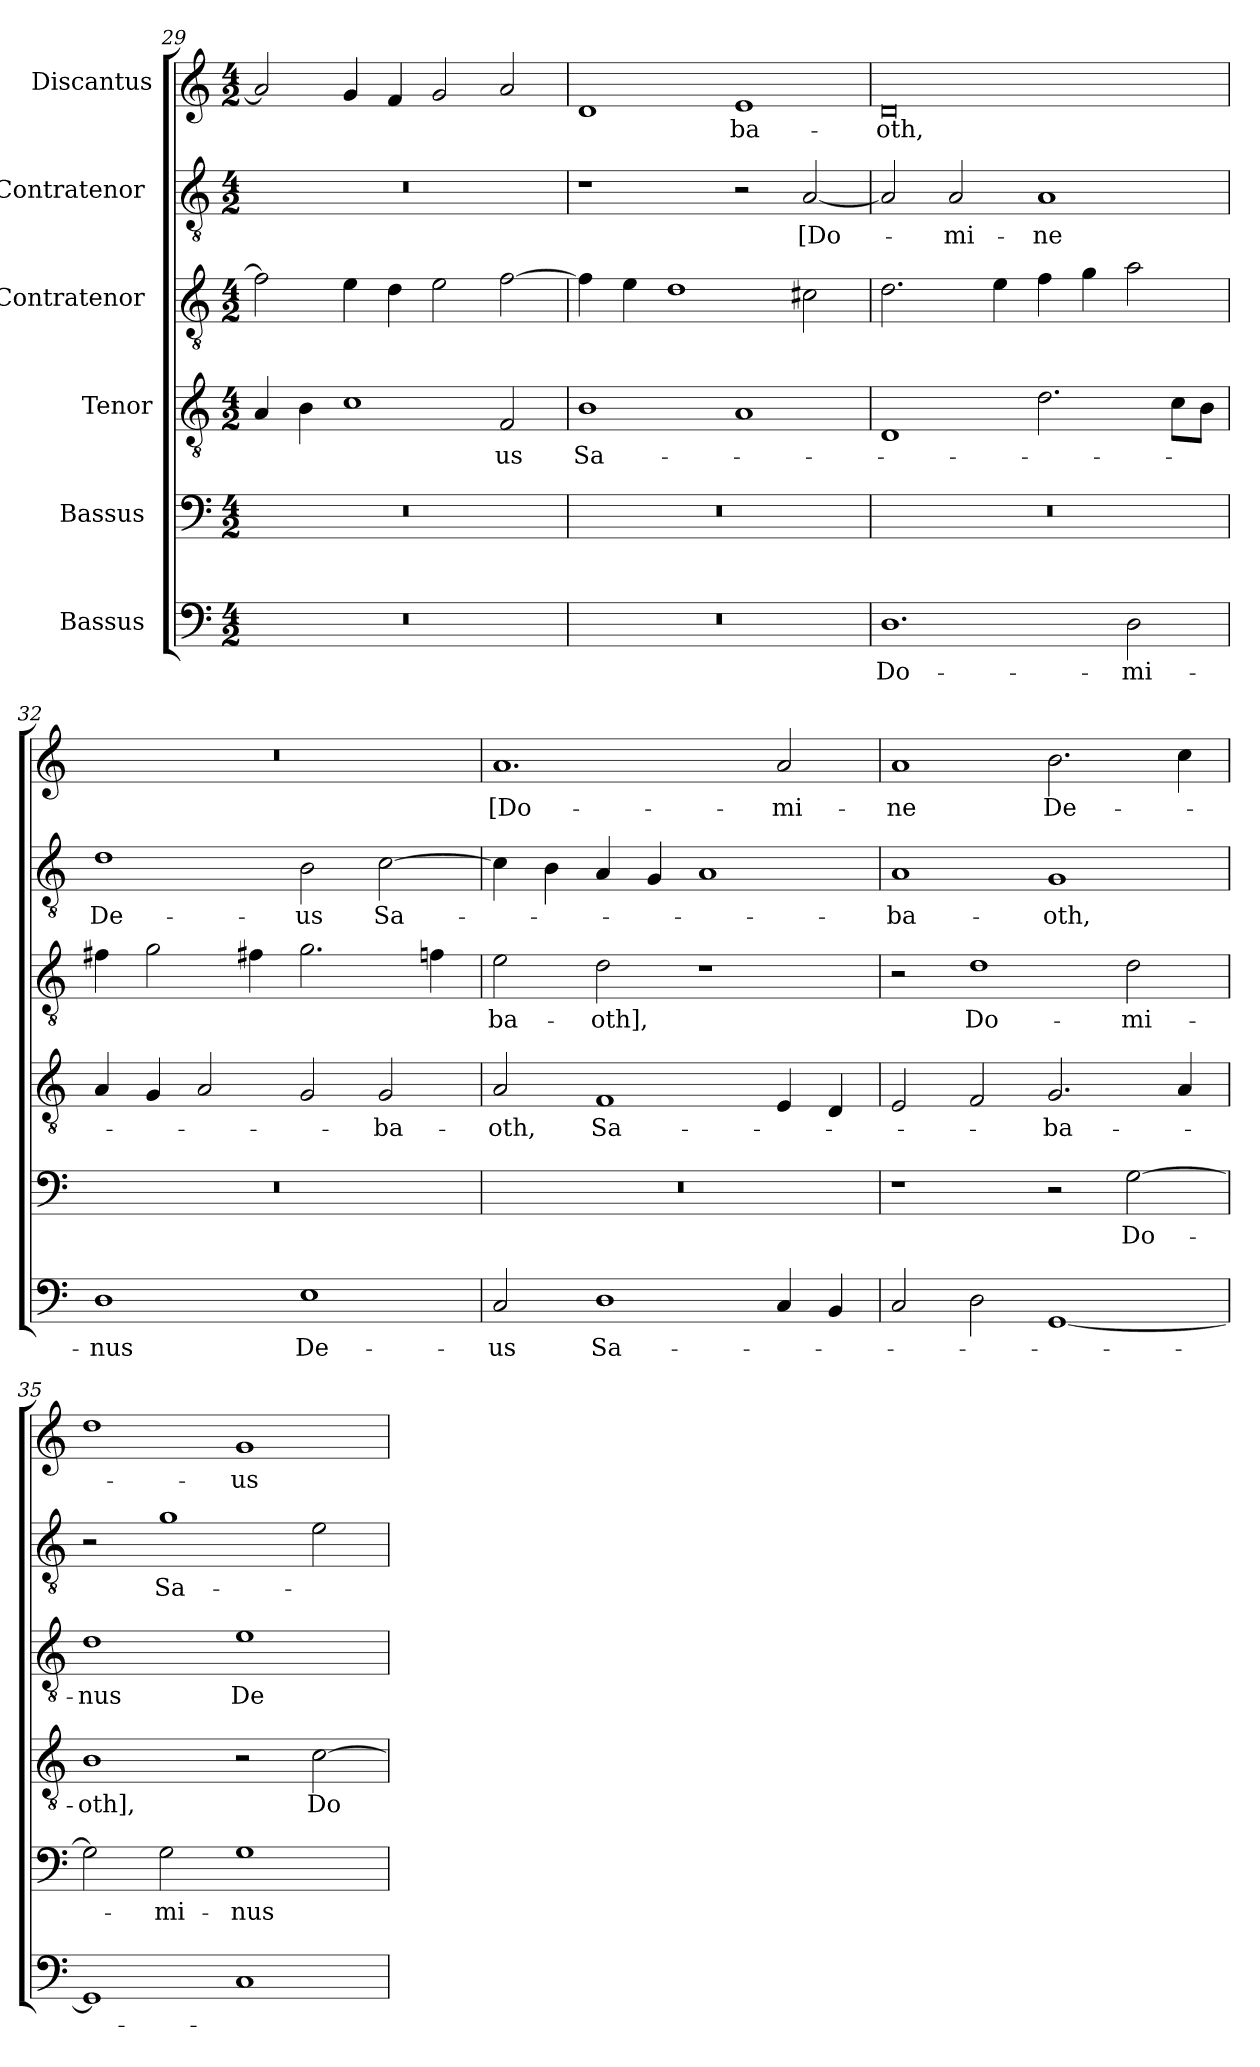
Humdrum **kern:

**kern	**text	**kern	**text	**kern	**text	**kern	**text	**kern	**text	**kern	**text
*part6	*part6	*part5	*part5	*part4	*part4	*part3	*part3	*part2	*part2	*part1	*part1
*staff6	*staff6	*staff5	*staff5	*staff4	*staff4	*staff3	*staff3	*staff2	*staff2	*staff1	*staff1
*I"Bassus [2]	*	*I"Bassus [1]	*	*I"Tenor	*	*I"Contratenor [2]	*	*I"Contratenor [1]	*	*I"Discantus	*
*clefF4	*	*clefF4	*	*clefGv2	*	*clefGv2	*	*clefGv2	*	*clefG2	*
*k[]	*	*k[]	*	*k[]	*	*k[]	*	*k[]	*	*k[]	*
*M4/2	*	*M4/2	*	*M4/2	*	*M4/2	*	*M4/2	*	*M4/2	*
=29	=29	=29	=29	=29	=29	=29	=29	=29	=29	=29	=29
0r	.	0r	.	4A/	.	2f\]	.	0r	.	2a/]	.
.	.	.	.	4B\	.	.	.	.	.	.	.
.	.	.	.	1c\	.	4e\	.	.	.	4g/	.
.	.	.	.	.	.	4d\	.	.	.	4f/	.
.	.	.	.	.	.	2e\	.	.	.	2g/	.
.	.	.	.	2F/	-us	[2f\	.	.	.	2a/	.
=30	=30	=30	=30	=30	=30	=30	=30	=30	=30	=30	=30
0r	.	0r	.	1B\	Sa-	4f\]	.	1r	.	1d/	.
.	.	.	.	.	.	4e\	.	.	.	.	.
.	.	.	.	.	.	1d\	.	.	.	.	.
.	.	.	.	1A/	.	.	.	2r	.	1e/	-ba-
.	.	.	.	.	.	2c#X\	.	[2A/	[Do-	.	.
=31	=31	=31	=31	=31	=31	=31	=31	=31	=31	=31	=31
1.D\	Do-	0r	.	1D/	.	2.d\	.	2A/]	.	0d/	-oth,
.	.	.	.	.	.	.	.	2A/	-mi-	.	.
.	.	.	.	.	.	4e\	.	.	.	.	.
.	.	.	.	2.d\	.	4f\	.	1A/	-ne	.	.
.	.	.	.	.	.	4g\	.	.	.	.	.
2D\	-mi-	.	.	.	.	2a\	.	.	.	.	.
.	.	.	.	8c\L	.	.	.	.	.	.	.
.	.	.	.	8B\J	.	.	.	.	.	.	.
=32	=32	=32	=32	=32	=32	=32	=32	=32	=32	=32	=32
1D\	-nus	0r	.	4A/	.	4f#X\	.	1d\	De-	0r	.
.	.	.	.	4G/	.	2g\	.	.	.	.	.
.	.	.	.	2A/	.	.	.	.	.	.	.
.	.	.	.	.	.	4f#X\	.	.	.	.	.
1E\	De-	.	.	2G/	.	2.g\	.	2B\	-us	.	.
.	.	.	.	2G/	-ba-	.	.	[2c\	Sa-	.	.
.	.	.	.	.	.	4f\	.	.	.	.	.
=33	=33	=33	=33	=33	=33	=33	=33	=33	=33	=33	=33
2C/	-us	0r	.	2A/	-oth,	2e\	-ba-	4c\]	.	1.a/	[Do-
.	.	.	.	.	.	.	.	4B\	.	.	.
1D\	Sa-	.	.	1F/	Sa-	2d\	-oth],	4A/	.	.	.
.	.	.	.	.	.	.	.	4G/	.	.	.
.	.	.	.	.	.	1r	.	1A/	.	.	.
4C/	.	.	.	4E/	.	.	.	.	.	2a/	-mi-
4BB/	.	.	.	4D/	.	.	.	.	.	.	.
=34	=34	=34	=34	=34	=34	=34	=34	=34	=34	=34	=34
2C/	.	1r	.	2E/	.	2r	.	1A/	-ba-	1a/	-ne
2D\	.	.	.	2F/	.	1d\	Do-	.	.	.	.
[1GG/	.	2r	.	2.G/	-ba-	.	.	1G/	-oth,	2.b\	De-
.	.	[2G\	Do-	.	.	2d\	-mi-	.	.	.	.
.	.	.	.	4A/	.	.	.	.	.	4cc\	.
=35	=35	=35	=35	=35	=35	=35	=35	=35	=35	=35	=35
1GG/]	.	2G\]	.	1B\	-oth],	1d\	-nus	2r	.	1dd\	.
.	.	2G\	-mi-	.	.	.	.	1g\	Sa-	.	.
1C/	.	1G\	-nus	2r	.	1e\	De-	.	.	1g/	-us
.	.	.	.	[2c\	Do-	.	.	2e\	.	.	.
=	=	=	=	=	=	=	=	=	=	=	=
*-	*-	*-	*-	*-	*-	*-	*-	*-	*-	*-	*-
